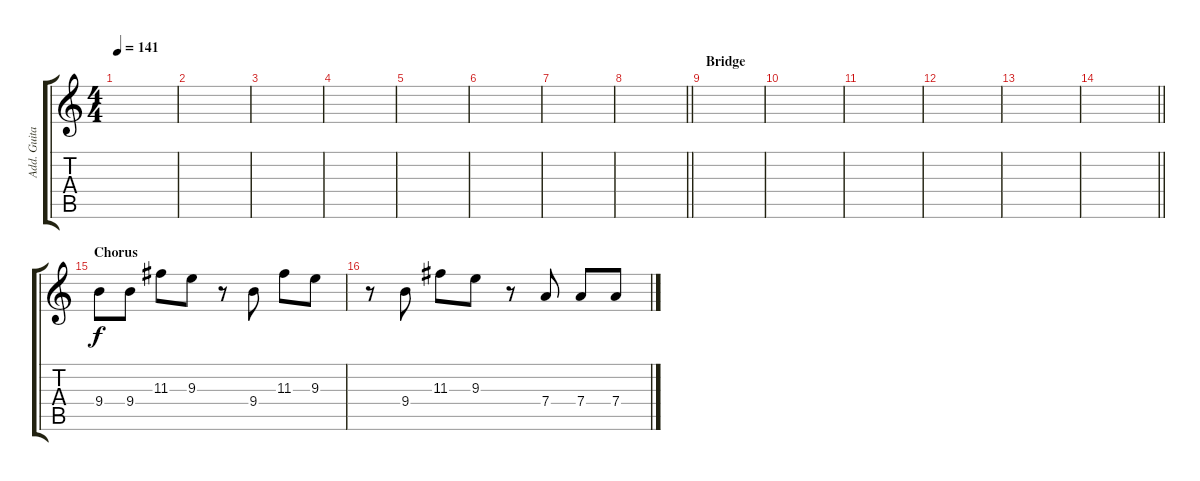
\track ("Add. Guitar" "Add. Guita") {instrument distortionguitar}
\staff {score tabs}
\tuning (E4 B3 G3 D3 A2 E2) {hide}
\ts (4 4)
\tempo 141
\clef g2
\ks c
|
|
|
|
|
|
|
\barLineRight lightlight
|
\section ("" "Bridge")
|
|
|
|
|
\barLineRight lightlight
|
\section ("" "Chorus")
9.4.8 9.4.8 11.3.8 9.3.8 r.8 9.4.8 11.3.8 9.3.8 |
r.8 9.4.8 11.3.8 9.3.8 r.8 7.4.8 7.4.8 7.4.8
